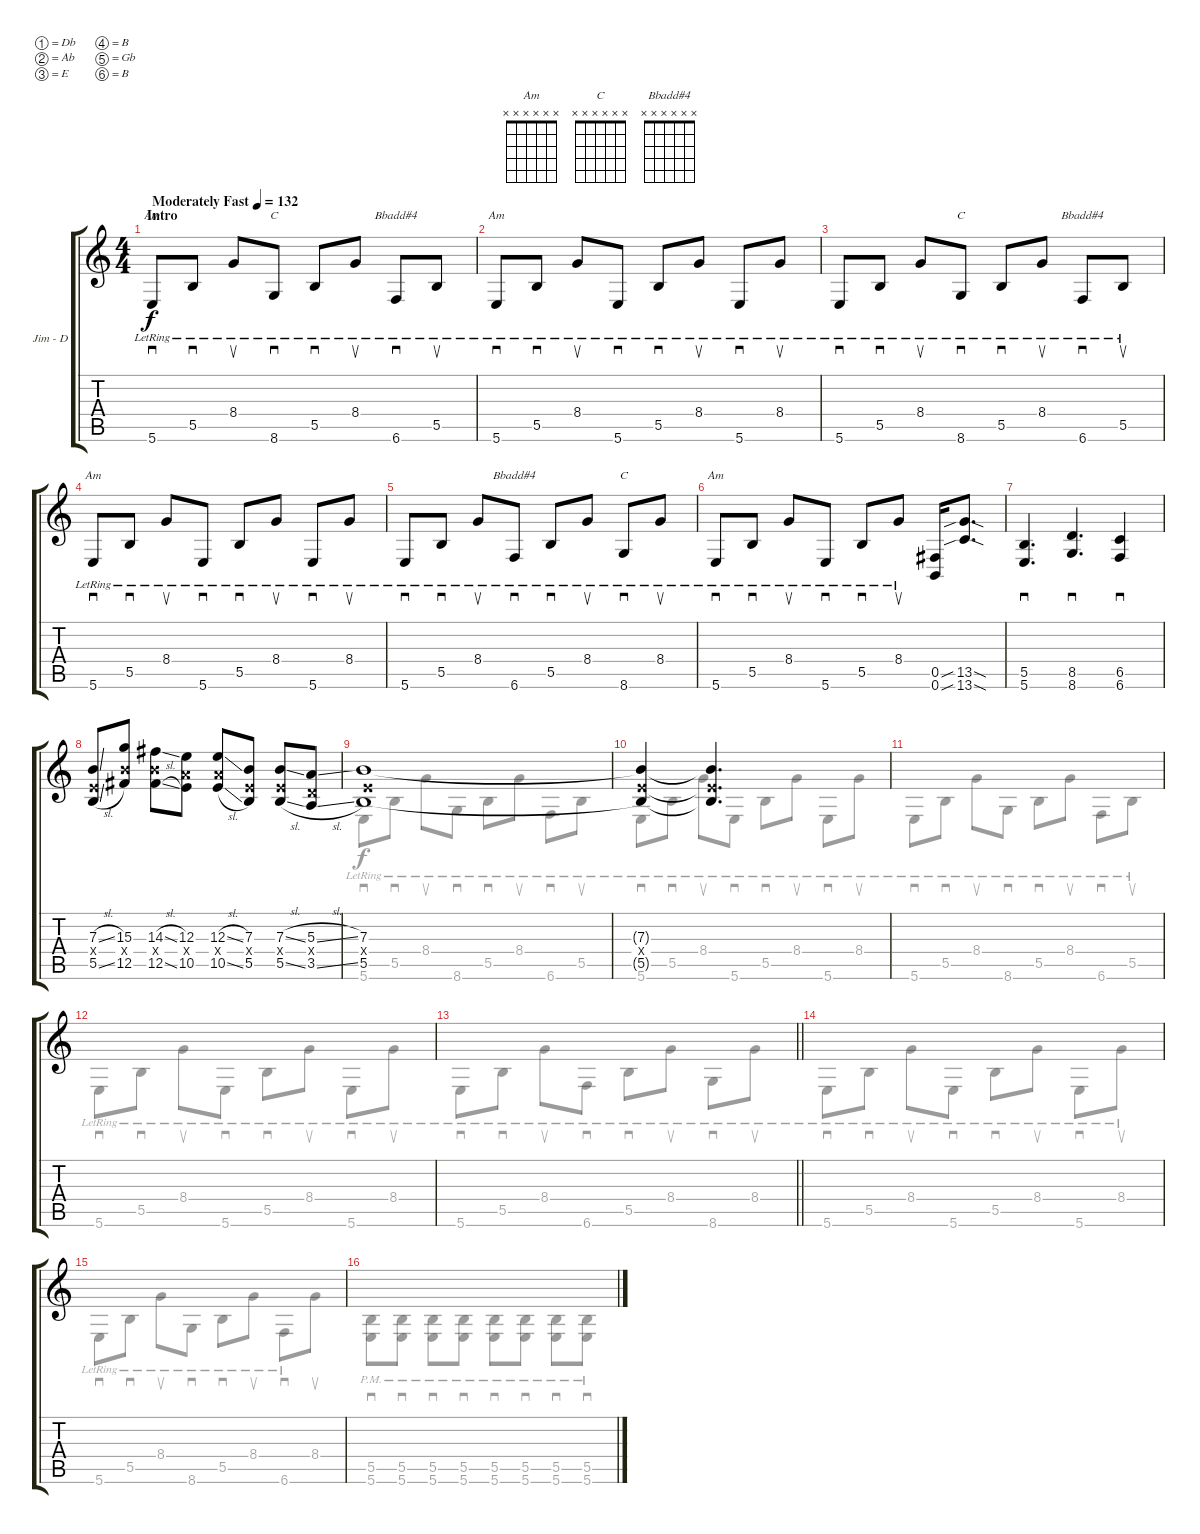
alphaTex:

\bracketExtendMode groupsimilarinstruments
\firstSystemTrackNameOrientation horizontal
\otherSystemsTrackNameOrientation horizontal
\track ("Jim Root (Dirty)" "Jim - D") {instrument overdrivenguitar}
\staff {score tabs}
\tuning (Db4 Ab3 E3 B2 Gb2 B1)
\chord ("Am" x x x x x x)
\chord ("C" x x x x x x)
\chord ("Bbadd#4" x x x x x x)
\voice
\ts (4 4)
\beaming (8 2 2 2 2)
\section ("" "Intro")
\tempo (132 "Moderately Fast")
\clef g2
\ks c
5.6{lr}.8{sd ch "Am" dy f instrument overdrivenguitar} 5.5{lr}.8{sd} 8.4{lr}.8{su} 8.6{lr}.8{sd ch "C"} 5.5{lr}.8{sd} 8.4{lr}.8{su} 6.6{lr}.8{sd ch "Bbadd#4"} 5.5{lr}.8{su} |
5.6{lr}.8{sd ch "Am"} 5.5{lr}.8{sd} 8.4{lr}.8{su} 5.6{lr}.8{sd} 5.5{lr}.8{sd} 8.4{lr}.8{su} 5.6{lr}.8{sd} 8.4{lr}.8{su} |
5.6{lr}.8{sd} 5.5{lr}.8{sd} 8.4{lr}.8{su} 8.6{lr}.8{sd ch "C"} 5.5{lr}.8{sd} 8.4{lr}.8{su} 6.6{lr}.8{sd ch "Bbadd#4"} 5.5{lr}.8{su} |
5.6{lr}.8{sd ch "Am"} 5.5{lr}.8{sd} 8.4{lr}.8{su} 5.6{lr}.8{sd} 5.5{lr}.8{sd} 8.4{lr}.8{su} 5.6{lr}.8{sd} 8.4{lr}.8{su} |
5.6{lr}.8{sd} 5.5{lr}.8{sd} 8.4{lr}.8{su} 6.6{lr}.8{sd ch "Bbadd#4"} 5.5{lr}.8{sd} 8.4{lr}.8{su} 8.6{lr}.8{sd ch "C"} 8.4{lr}.8{su} |
5.6{lr}.8{sd ch "Am"} 5.5{lr}.8{sd} 8.4{lr}.8{su} 5.6{lr}.8{sd} 5.5{lr}.8{sd} 8.4{lr}.8{su} (0.6 0.5).16 (13.5{sib sod} 13.6{sib sod}).8{d} |
(5.6 5.5).4{d sd} (8.5 8.6).4{d sd} (6.5 6.6).4{sd} |
(7.3{sl} 5.5{sl} 5.4{x}).8 (12.5 15.3 12.4{x}).8 (14.3{sl} 12.5{sl} 12.4{x}).8 (12.3 10.5 10.4{x}).8 (12.3{sl} 10.5{sl} 10.4{x}).8 (7.3 5.4{x} 5.5).8 (7.3{sl} 5.4{x} 5.5{sl}).8 (5.3{sl} 3.4{x} 3.5{sl}).8 |
(7.3 5.4{x} 5.5).1 |
(7.3{t} 5.4{x} 5.5{t}).4 (7.3{t} 5.4{x t} 5.5{t}).4{d} |
|
|
\barLineRight lightlight
|
|
|
\voice
\clef g2
\ottava regular
\simile none
\ks c
|
|
|
|
|
|
|
|
5.6{lr}.8{sd} 5.5{lr}.8{sd} 8.4{lr}.8{su} 8.6{lr}.8{sd} 5.5{lr}.8{sd} 8.4{lr}.8{su} 6.6{lr}.8{sd} 5.5{lr}.8{su} |
5.6{lr}.8{sd} 5.5{lr}.8{sd} 8.4{lr}.8{su} 5.6{lr}.8{sd} 5.5{lr}.8{sd} 8.4{lr}.8{su} 5.6{lr}.8{sd} 8.4{lr}.8{su} |
5.6{lr}.8{sd} 5.5{lr}.8{sd} 8.4{lr}.8{su} 8.6{lr}.8{sd} 5.5{lr}.8{sd} 8.4{lr}.8{su} 6.6{lr}.8{sd} 5.5{lr}.8{su} |
5.6{lr}.8{sd} 5.5{lr}.8{sd} 8.4{lr}.8{su} 5.6{lr}.8{sd} 5.5{lr}.8{sd} 8.4{lr}.8{su} 5.6{lr}.8{sd} 8.4{lr}.8{su} |
\barLineRight lightlight
5.6{lr}.8{sd} 5.5{lr}.8{sd} 8.4{lr}.8{su} 6.6{lr}.8{sd} 5.5{lr}.8{sd} 8.4{lr}.8{su} 8.6{lr}.8{sd} 8.4{lr}.8{su} |
5.6{lr}.8{sd} 5.5{lr}.8{sd} 8.4{lr}.8{su} 5.6{lr}.8{sd} 5.5{lr}.8{sd} 8.4{lr}.8{su} 5.6{lr}.8{sd} 8.4{lr}.8{su} |
5.6{lr}.8{sd} 5.5{lr}.8{sd} 8.4{lr}.8{su} 8.6{lr}.8{sd} 5.5{lr}.8{sd} 8.4{lr}.8{su} 6.6{lr}.8{sd} 8.4.8{su} |
(5.5{pm} 5.6{pm}).8{sd} (5.5{pm} 5.6{pm}).8{sd} (5.5{pm} 5.6{pm}).8{sd} (5.5{pm} 5.6{pm}).8{sd} (5.5{pm} 5.6{pm}).8{sd} (5.5{pm} 5.6{pm}).8{sd} (5.5{pm} 5.6{pm}).8{sd} (5.5{pm} 5.6{pm}).8{sd}
